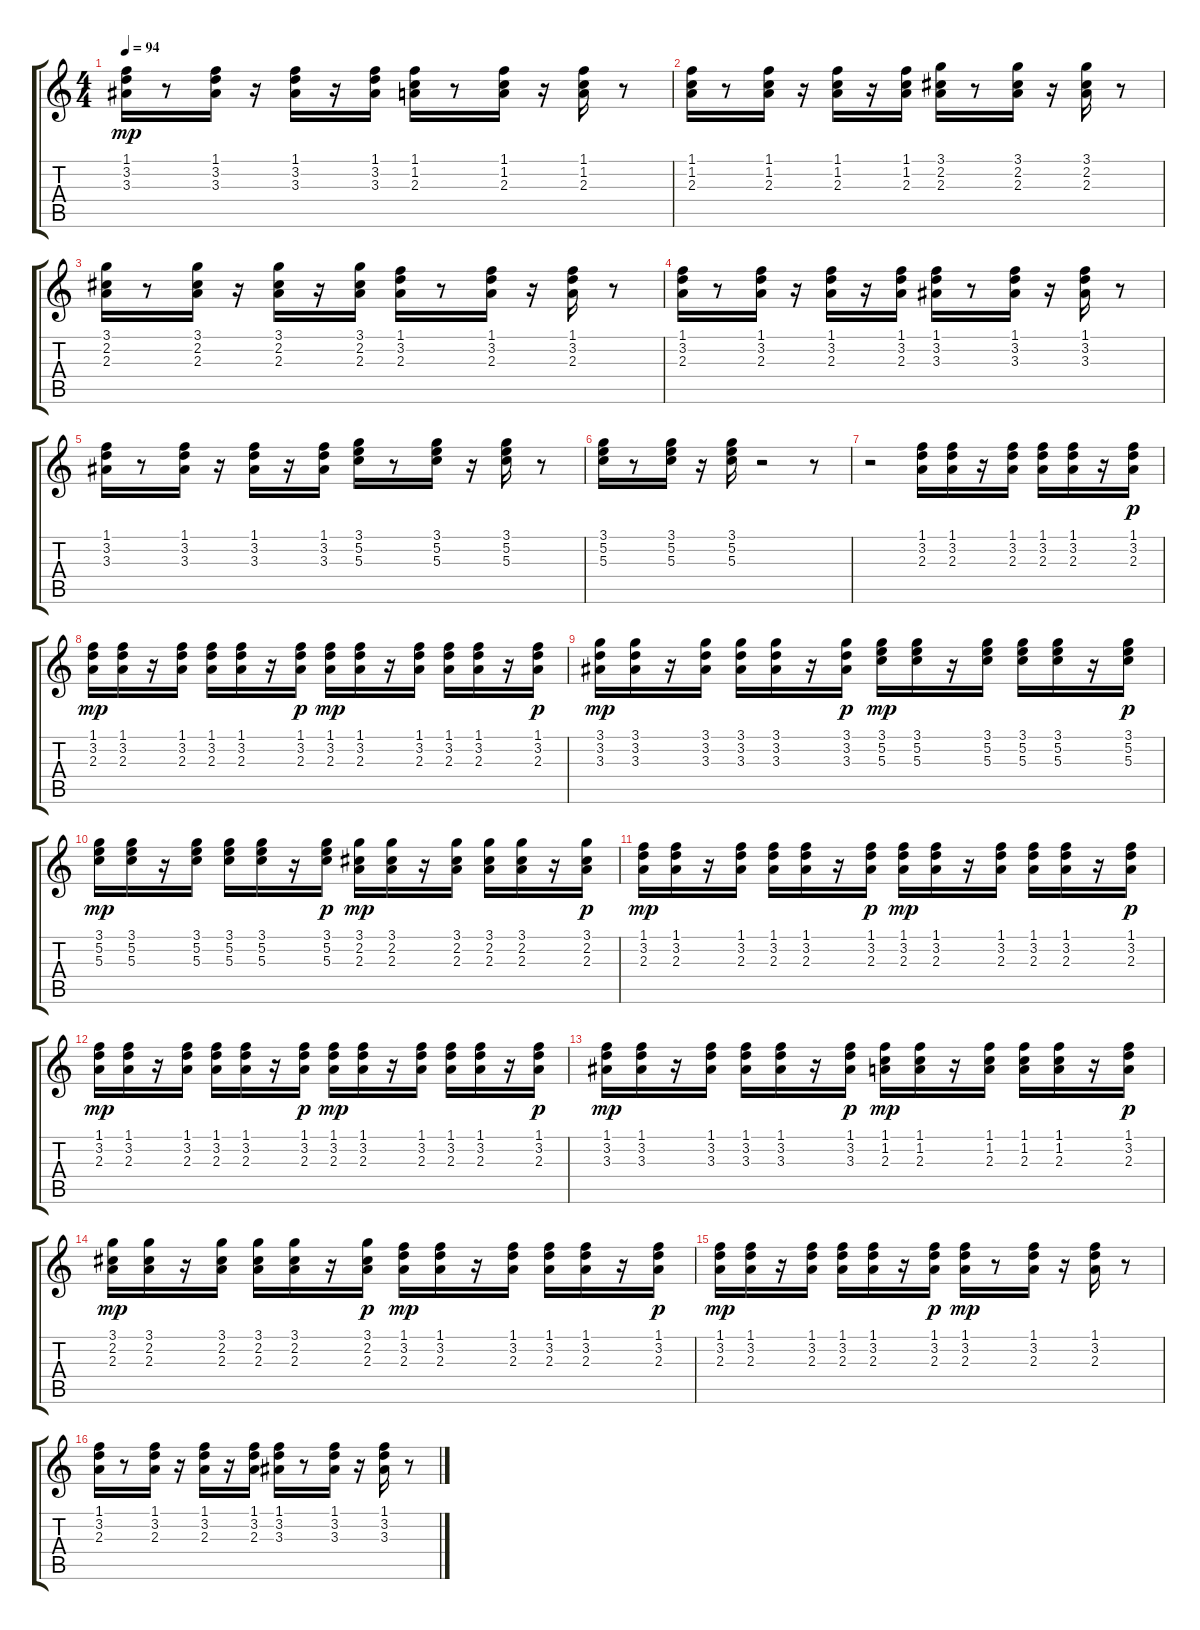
\track "" {instrument acousticguitarsteel}
\staff {score tabs}
\tuning (E4 B3 G3 D3 A2 E2) {hide}
\ts (4 4)
\tempo 94
\clef g2
\ks c
(1.1 3.2 3.3).16{dy mp} r.8 (1.1 3.2 3.3).16 r.16 (1.1 3.2 3.3).16 r.16 (1.1 3.2 3.3).16 (1.1 1.2 2.3).16 r.8 (1.1 1.2 2.3).16 r.16 (1.1 1.2 2.3).16 r.8 |
(1.1 1.2 2.3).16 r.8 (1.1 1.2 2.3).16 r.16 (1.1 1.2 2.3).16 r.16 (1.1 1.2 2.3).16 (3.1 2.2 2.3).16 r.8 (3.1 2.2 2.3).16 r.16 (3.1 2.2 2.3).16 r.8 |
(3.1 2.2 2.3).16 r.8 (3.1 2.2 2.3).16 r.16 (3.1 2.2 2.3).16 r.16 (3.1 2.2 2.3).16 (1.1 3.2 2.3).16 r.8 (1.1 3.2 2.3).16 r.16 (1.1 3.2 2.3).16 r.8 |
(1.1 3.2 2.3).16 r.8 (1.1 3.2 2.3).16 r.16 (1.1 3.2 2.3).16 r.16 (1.1 3.2 2.3).16 (1.1 3.2 3.3).16 r.8 (1.1 3.2 3.3).16 r.16 (1.1 3.2 3.3).16 r.8 |
(1.1 3.2 3.3).16 r.8 (1.1 3.2 3.3).16 r.16 (1.1 3.2 3.3).16 r.16 (1.1 3.2 3.3).16 (3.1 5.2 5.3).16 r.8 (3.1 5.2 5.3).16 r.16 (3.1 5.2 5.3).16 r.8 |
(3.1 5.2 5.3).16 r.8 (3.1 5.2 5.3).16 r.16 (3.1 5.2 5.3).16 r.2 r.8 |
r.2 (1.1 3.2 2.3).16 (1.1 3.2 2.3).16 r.16 (1.1 3.2 2.3).16 (1.1 3.2 2.3).16 (1.1 3.2 2.3).16 r.16 (1.1 3.2 2.3).16{dy p} |
(1.1 3.2 2.3).16{dy mp} (1.1 3.2 2.3).16 r.16 (1.1 3.2 2.3).16 (1.1 3.2 2.3).16 (1.1 3.2 2.3).16 r.16 (1.1 3.2 2.3).16{dy p} (1.1 3.2 2.3).16{dy mp} (1.1 3.2 2.3).16 r.16 (1.1 3.2 2.3).16 (1.1 3.2 2.3).16 (1.1 3.2 2.3).16 r.16 (1.1 3.2 2.3).16{dy p} |
(3.1 3.2 3.3).16{dy mp} (3.1 3.2 3.3).16 r.16 (3.1 3.2 3.3).16 (3.1 3.2 3.3).16 (3.1 3.2 3.3).16 r.16 (3.1 3.2 3.3).16{dy p} (3.1 5.2 5.3).16{dy mp} (3.1 5.2 5.3).16 r.16 (3.1 5.2 5.3).16 (3.1 5.2 5.3).16 (3.1 5.2 5.3).16 r.16 (3.1 5.2 5.3).16{dy p} |
(3.1 5.2 5.3).16{dy mp} (3.1 5.2 5.3).16 r.16 (3.1 5.2 5.3).16 (3.1 5.2 5.3).16 (3.1 5.2 5.3).16 r.16 (3.1 5.2 5.3).16{dy p} (3.1 2.2 2.3).16{dy mp} (3.1 2.2 2.3).16 r.16 (3.1 2.2 2.3).16 (3.1 2.2 2.3).16 (3.1 2.2 2.3).16 r.16 (3.1 2.2 2.3).16{dy p} |
(1.1 3.2 2.3).16{dy mp} (1.1 3.2 2.3).16 r.16 (1.1 3.2 2.3).16 (1.1 3.2 2.3).16 (1.1 3.2 2.3).16 r.16 (1.1 3.2 2.3).16{dy p} (1.1 3.2 2.3).16{dy mp} (1.1 3.2 2.3).16 r.16 (1.1 3.2 2.3).16 (1.1 3.2 2.3).16 (1.1 3.2 2.3).16 r.16 (1.1 3.2 2.3).16{dy p} |
(1.1 3.2 2.3).16{dy mp} (1.1 3.2 2.3).16 r.16 (1.1 3.2 2.3).16 (1.1 3.2 2.3).16 (1.1 3.2 2.3).16 r.16 (1.1 3.2 2.3).16{dy p} (1.1 3.2 2.3).16{dy mp} (1.1 3.2 2.3).16 r.16 (1.1 3.2 2.3).16 (1.1 3.2 2.3).16 (1.1 3.2 2.3).16 r.16 (1.1 3.2 2.3).16{dy p} |
(1.1 3.2 3.3).16{dy mp} (1.1 3.2 3.3).16 r.16 (1.1 3.2 3.3).16 (1.1 3.2 3.3).16 (1.1 3.2 3.3).16 r.16 (1.1 3.2 3.3).16{dy p} (1.1 1.2 2.3).16{dy mp} (1.1 1.2 2.3).16 r.16 (1.1 1.2 2.3).16 (1.1 1.2 2.3).16 (1.1 1.2 2.3).16 r.16 (1.1 3.2 2.3).16{dy p} |
(3.1 2.2 2.3).16{dy mp} (3.1 2.2 2.3).16 r.16 (3.1 2.2 2.3).16 (3.1 2.2 2.3).16 (3.1 2.2 2.3).16 r.16 (3.1 2.2 2.3).16{dy p} (1.1 3.2 2.3).16{dy mp} (1.1 3.2 2.3).16 r.16 (1.1 3.2 2.3).16 (1.1 3.2 2.3).16 (1.1 3.2 2.3).16 r.16 (1.1 3.2 2.3).16{dy p} |
(1.1 3.2 2.3).16{dy mp} (1.1 3.2 2.3).16 r.16 (1.1 3.2 2.3).16 (1.1 3.2 2.3).16 (1.1 3.2 2.3).16 r.16 (1.1 3.2 2.3).16{dy p} (1.1 3.2 2.3).16{dy mp} r.8 (1.1 3.2 2.3).16 r.16 (1.1 3.2 2.3).16 r.8 |
(1.1 3.2 2.3).16 r.8 (1.1 3.2 2.3).16 r.16 (1.1 3.2 2.3).16 r.16 (1.1 3.2 2.3).16 (1.1 3.2 3.3).16 r.8 (1.1 3.2 3.3).16 r.16 (1.1 3.2 3.3).16 r.8
